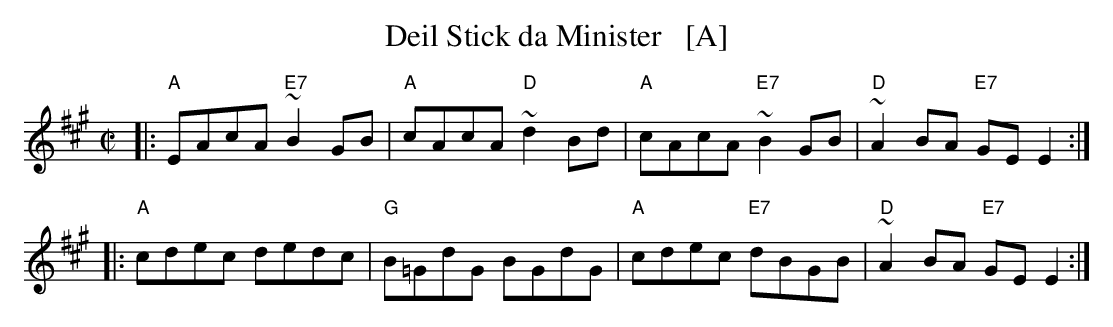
X:1
T: Deil Stick da Minister   [A]
M: C|
L: 1/8
K: A
|: "A"EAcA "E7"~B2GB | "A"cAcA "D"~d2Bd | "A"cAcA "E7"~B2GB | "D"~A2BA "E7"GEE2 :|
|: "A"cdec      dedc | "G"B=GdG    BGdG | "A"cdec "E7"dBGB  | "D"~A2BA "E7"GEE2 :|
